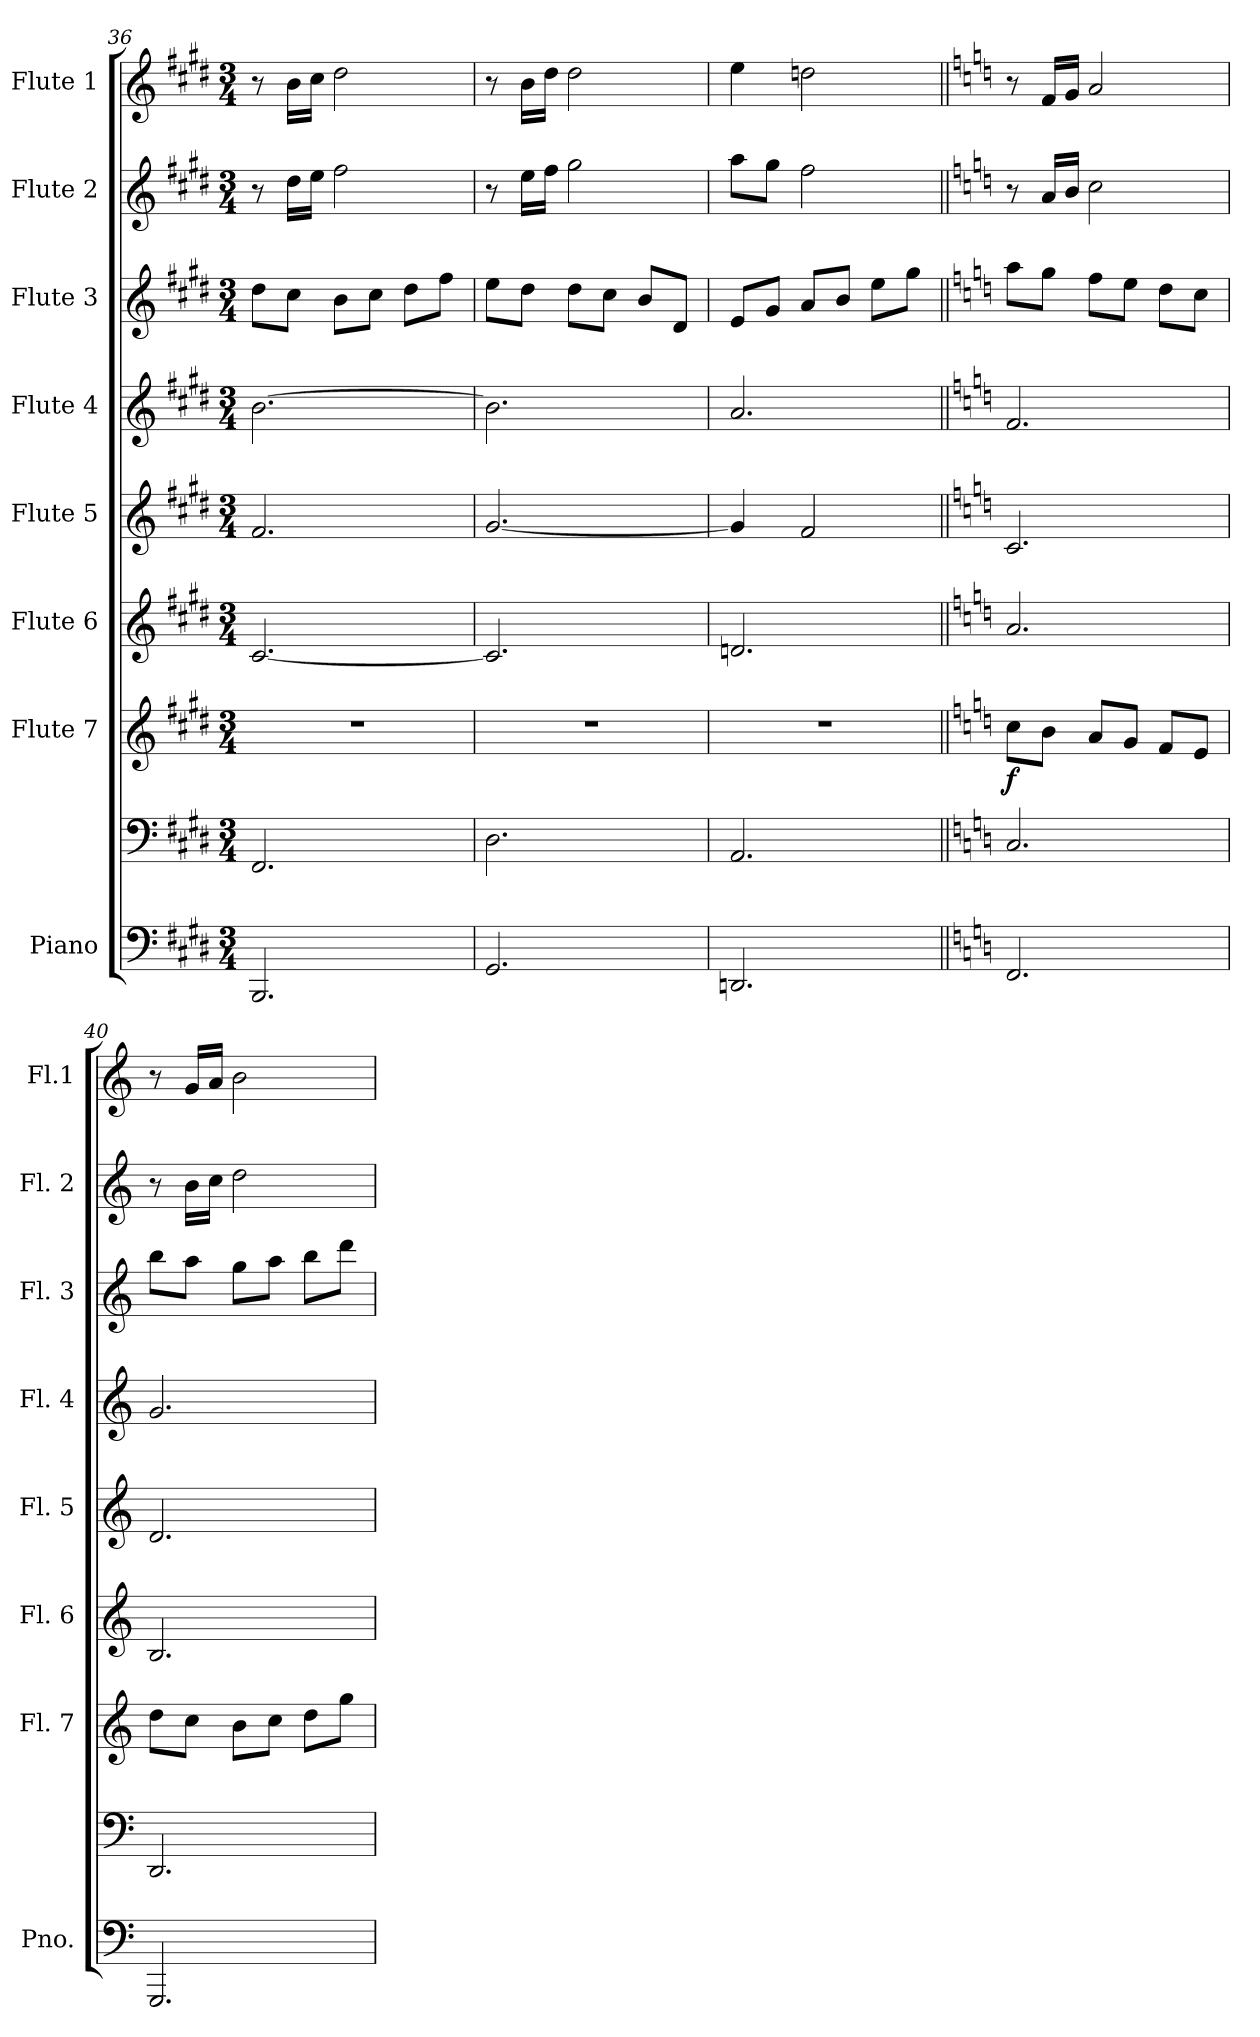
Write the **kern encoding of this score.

**kern	**kern	**kern	**dynam	**kern	**kern	**kern	**kern	**kern	**kern
*part8	*part8	*part7	*part7	*part6	*part5	*part4	*part3	*part2	*part1
*staff9	*staff8	*staff7	*staff7	*staff6	*staff5	*staff4	*staff3	*staff2	*staff1
*I"Piano	*	*I"Flute 7	*	*I"Flute 6	*I"Flute 5	*I"Flute 4	*I"Flute 3	*I"Flute 2	*I"Flute 1
*I'Pno.	*	*I'Fl. 7	*	*I'Fl. 6	*I'Fl. 5	*I'Fl. 4	*I'Fl. 3	*I'Fl. 2	*I'Fl.1
*clefF4	*clefF4	*clefG2	*	*clefG2	*clefG2	*clefG2	*clefG2	*clefG2	*clefG2
*k[f#c#g#d#]	*k[f#c#g#d#]	*k[f#c#g#d#]	*	*k[f#c#g#d#]	*k[f#c#g#d#]	*k[f#c#g#d#]	*k[f#c#g#d#]	*k[f#c#g#d#]	*k[f#c#g#d#]
*M3/4	*M3/4	*M3/4	*	*M3/4	*M3/4	*M3/4	*M3/4	*M3/4	*M3/4
=36	=36	=36	=36	=36	=36	=36	=36	=36	=36
2.BBB/	2.FF#/	2.r	.	[2.c#/	2.f#/	[2.b\	8dd#\L	8r	8r
.	.	.	.	.	.	.	8cc#\J	16dd#\LL	16b\LL
.	.	.	.	.	.	.	.	16ee\JJ	16cc#\JJ
.	.	.	.	.	.	.	8b\L	2ff#\	2dd#\
.	.	.	.	.	.	.	8cc#\J	.	.
.	.	.	.	.	.	.	8dd#\L	.	.
.	.	.	.	.	.	.	8ff#\J	.	.
=37	=37	=37	=37	=37	=37	=37	=37	=37	=37
2.GG#/	2.D#\	2.r	.	2.c#/]	[2.g#/	2.b\]	8ee\L	8r	8r
.	.	.	.	.	.	.	8dd#\J	16ee\LL	16b\LL
.	.	.	.	.	.	.	.	16ff#\JJ	16dd#\JJ
.	.	.	.	.	.	.	8dd#\L	2gg#\	2dd#\
.	.	.	.	.	.	.	8cc#\J	.	.
.	.	.	.	.	.	.	8b/L	.	.
.	.	.	.	.	.	.	8d#/J	.	.
=38	=38	=38	=38	=38	=38	=38	=38	=38	=38
2.DDn/	2.AA/	2.r	.	2.dn/	4g#/]	2.a/	8e/L	8aa\L	4ee\
.	.	.	.	.	.	.	8g#/J	8gg#\J	.
.	.	.	.	.	2f#/	.	8a/L	2ff#\	2ddn\
.	.	.	.	.	.	.	8b/J	.	.
.	.	.	.	.	.	.	8ee\L	.	.
.	.	.	.	.	.	.	8gg#\J	.	.
=39||	=39||	=39||	=39||	=39||	=39||	=39||	=39||	=39||	=39||
*k[]	*k[]	*k[]	*	*k[]	*k[]	*k[]	*k[]	*k[]	*k[]
!	!	!	!LO:DY:b	!	!	!	!	!	!
2.FF/	2.C/	8cc\L	f	2.a/	2.c/	2.f/	8aa\L	8r	8r
.	.	8b\J	.	.	.	.	8gg\J	16a/LL	16f/LL
.	.	.	.	.	.	.	.	16b/JJ	16g/JJ
.	.	8a/L	.	.	.	.	8ff\L	2cc\	2a/
.	.	8g/J	.	.	.	.	8ee\J	.	.
.	.	8f/L	.	.	.	.	8dd\L	.	.
.	.	8e/J	.	.	.	.	8cc\J	.	.
=40	=40	=40	=40	=40	=40	=40	=40	=40	=40
2.GGG/	2.DD/	8dd\L	.	2.B/	2.d/	2.g/	8bb\L	8r	8r
.	.	8cc\J	.	.	.	.	8aa\J	16b\LL	16g/LL
.	.	.	.	.	.	.	.	16cc\JJ	16a/JJ
.	.	8b\L	.	.	.	.	8gg\L	2dd\	2b\
.	.	8cc\J	.	.	.	.	8aa\J	.	.
.	.	8dd\L	.	.	.	.	8bb\L	.	.
.	.	8gg\J	.	.	.	.	8ddd\J	.	.
=	=	=	=	=	=	=	=	=	=
*-	*-	*-	*-	*-	*-	*-	*-	*-	*-
